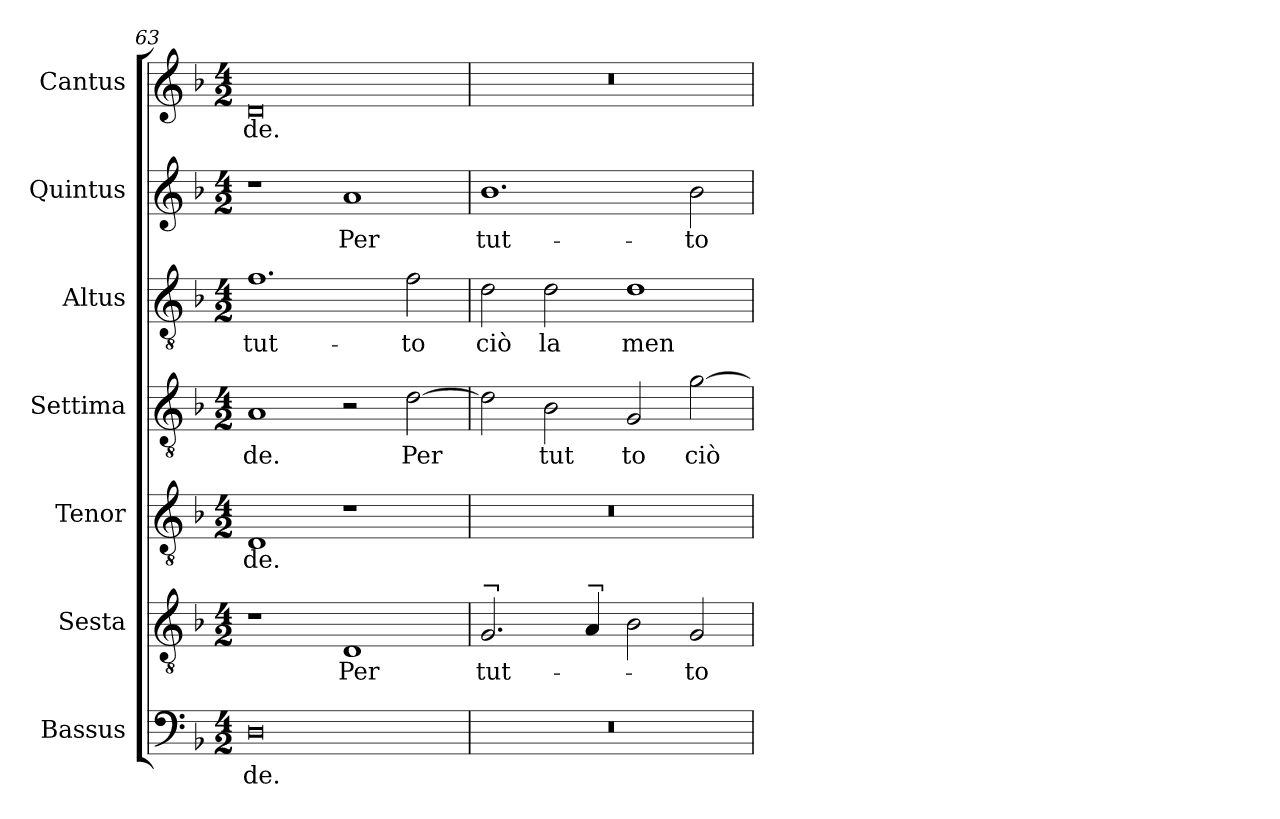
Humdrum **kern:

**kern	**text	**kern	**text	**kern	**text	**kern	**text	**kern	**text	**kern	**text	**kern	**text
*part7	*part7	*part6	*part6	*part5	*part5	*part4	*part4	*part3	*part3	*part2	*part2	*part1	*part1
*staff7	*staff7	*staff6	*staff6	*staff5	*staff5	*staff4	*staff4	*staff3	*staff3	*staff2	*staff2	*staff1	*staff1
*I"Bassus	*	*I"Sesta	*	*I"Tenor	*	*I"Settima	*	*I"Altus	*	*I"Quintus	*	*I"Cantus	*
!!LO:LB:g=z
*clefF4	*	*clefGv2	*	*clefGv2	*	*clefGv2	*	*clefGv2	*	*clefG2	*	*clefG2	*
*k[b-]	*	*k[b-]	*	*k[b-]	*	*k[b-]	*	*k[b-]	*	*k[b-]	*	*k[b-]	*
*F:	*	*F:	*	*F:	*	*F:	*	*F:	*	*F:	*	*F:	*
*M4/2	*	*M4/2	*	*M4/2	*	*M4/2	*	*M4/2	*	*M4/2	*	*M4/2	*
=63	=63	=63	=63	=63	=63	=63	=63	=63	=63	=63	=63	=63	=63
!	!LO:LY:b:cj	!	!	!	!LO:LY:b:cj	!	!LO:LY:b:cj	!	!LO:LY:b:cj	!	!	!	!LO:LY:b:cj
0D	de.	1r	.	1D	de.	1A	de.	1.f	tut-	1r	.	0d	-de.
!	!	!	!LO:LY:b:cj	!	!	!	!	!	!	!	!LO:LY:b:cj	!	!
.	.	1D	Per	1r	.	2r	.	.	.	1a	Per	.	.
!	!	!	!	!	!	!	!LO:LY:b	!	!LO:LY:b:cj	!	!	!	!
.	.	.	.	.	.	[>2d\	Per	2f\	-to	.	.	.	.
=64	=64	=64	=64	=64	=64	=64	=64	=64	=64	=64	=64	=64	=64
!	!	!LO:TX:a:t=¬	!	!	!	!	!	!	!	!	!	!	!
!	!	!	!LO:LY:b	!	!	!	!	!	!LO:LY:b:cj	!	!LO:LY:b:cj	!	!
0r	.	2.G/	tut-	0r	.	2d\]	.	2d\	ciò	1.b-	tut-	0r	.
!	!	!	!	!	!	!	!LO:LY:b:cj	!	!LO:LY:b:cj	!	!	!	!
.	.	.	.	.	.	2B-\	tut	2d\	la	.	.	.	.
!	!	!LO:TX:a:t=¬	!	!	!	!	!	!	!	!	!	!	!
.	.	4A/	.	.	.	.	.	.	.	.	.	.	.
!	!	!	!	!	!	!	!LO:LY:b:cj	!	!LO:LY:b:cj	!	!	!	!
.	.	2B-\	.	.	.	2G/	to	1d	men-	.	.	.	.
!	!	!	!LO:LY:b:cj	!	!	!	!LO:LY:b	!	!	!	!LO:LY:b:cj	!	!
.	.	2G/	-to	.	.	[>2g\	ciò	.	.	2b-\	-to	.	.
=	=	=	=	=	=	=	=	=	=	=	=	=	=
*-	*-	*-	*-	*-	*-	*-	*-	*-	*-	*-	*-	*-	*-
